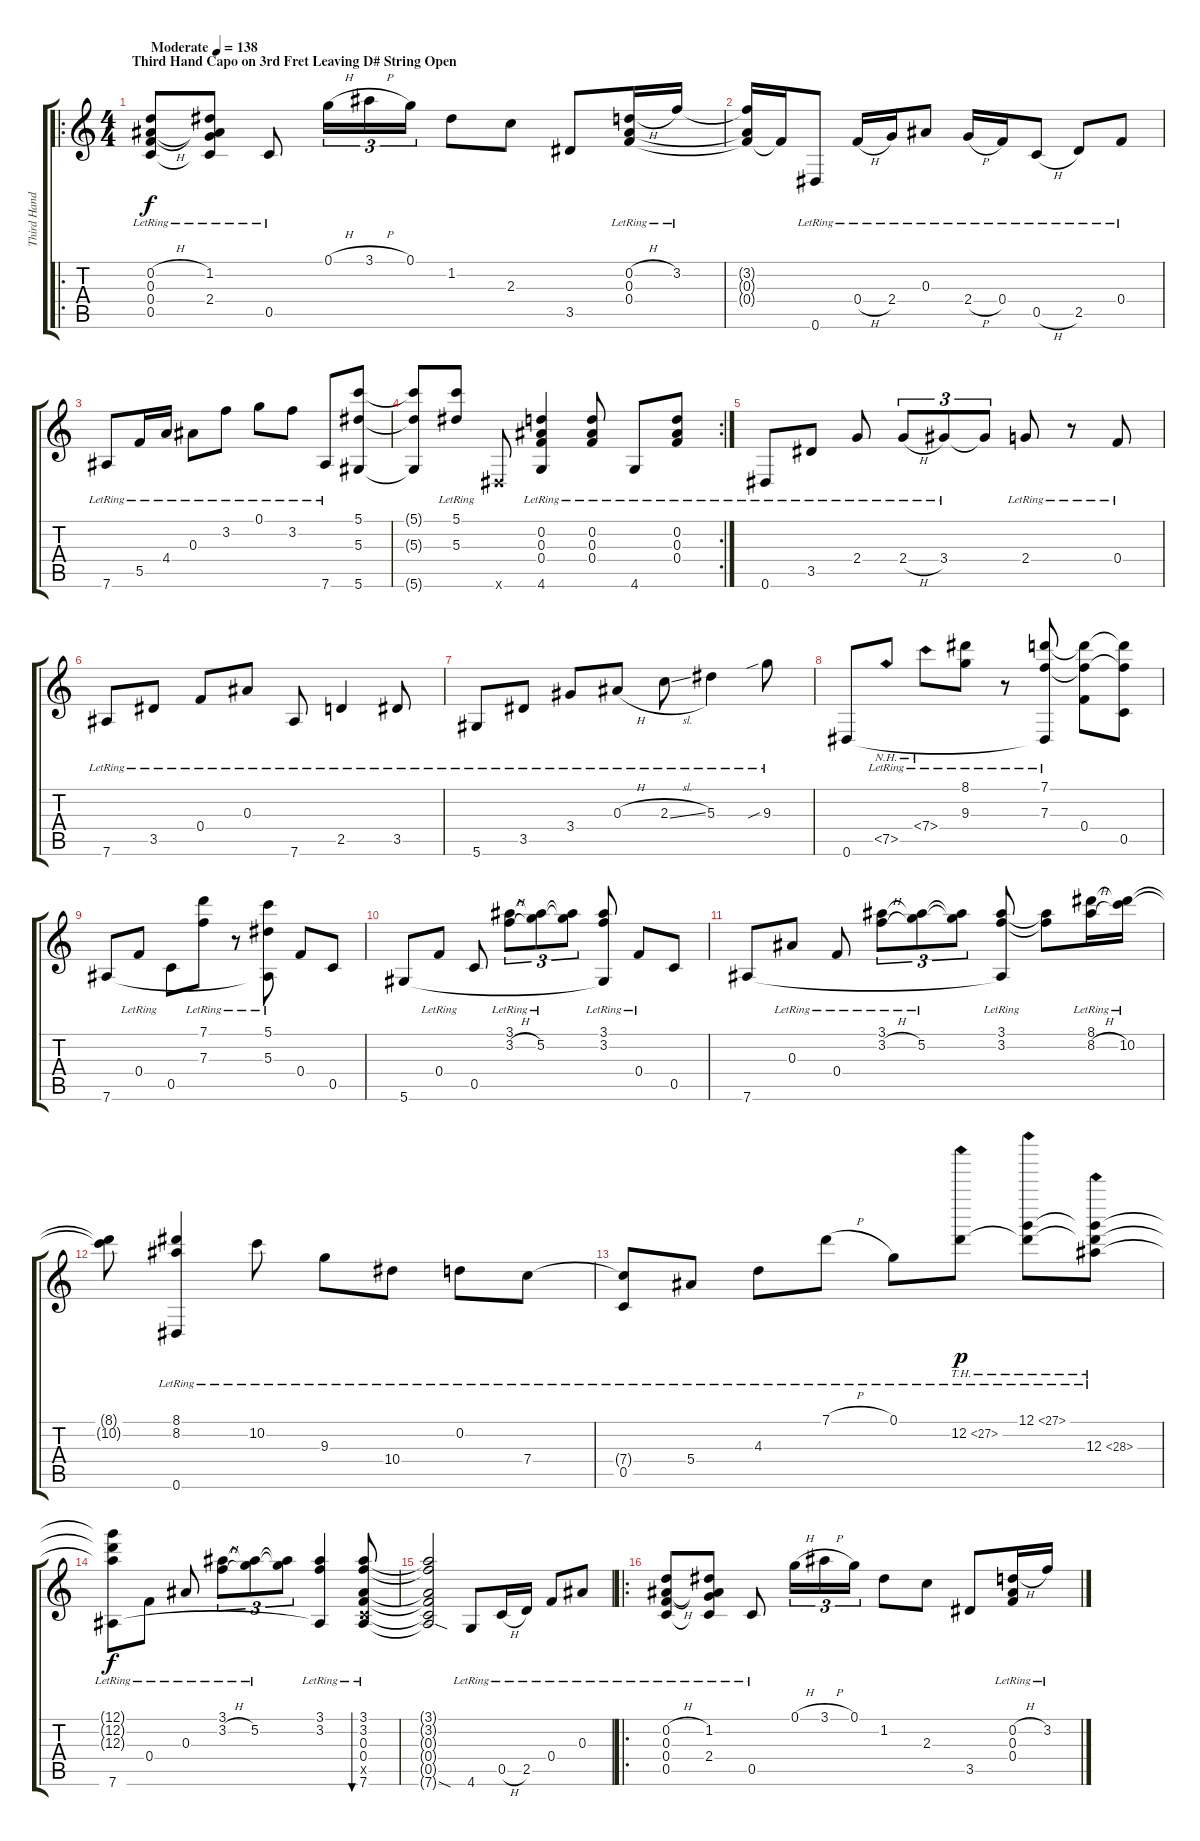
\track ("Third Hand Capo" "Third Hand") {instrument acousticguitarsteel}
\staff {score tabs}
\tuning (G4 D4 Bb3 F3 C3 Eb2) {hide}
\ro
\ts (4 4)
\section ("" "Third Hand Capo on 3rd Fret Leaving D# String Open")
\tempo (138 "Moderate")
\clef g2
\ks c
(0.2{h} 0.3{lr} 0.4{h} 0.5{lr}).8{dy f instrument acousticguitarsteel} (1.2{lr} 0.3{t} 2.4{lr} 0.5{t}).8 0.5{lr}.8 0.1{h}.16{tu (3 2)} 3.1{h}.16{tu (3 2)} 0.1.16{tu (3 2)} 1.2.8 2.3.8 3.5.8 (0.2{h lr} 0.3{lr} 0.4{lr}).16 3.2{lr}.16 |
(3.2{t} 0.3{t} 0.4{t}).16 0.4{t}.16 0.6{lr}.8 0.4{h lr}.16 2.4{lr}.16 0.3{lr}.8 2.4{h lr}.16 0.4{lr}.16 0.5{h lr}.8 2.5{lr}.8 0.4{lr}.8 |
7.6{lr}.8 5.5{lr}.16 4.4{lr}.16 0.3{lr}.8 3.2{lr}.8 0.1{lr}.8 3.2{lr}.8 7.6{lr}.8 (5.1 5.3 5.6).8 |
\rc 2
(5.1{t} 5.3{t} 5.6{t}).8 (5.1{lr} 5.3{lr}).8 0.6{x}.8 (0.2{lr} 0.3{lr} 0.4{lr} 4.6{lr}).4 (0.2{lr} 0.3{lr} 0.4{lr}).8 4.6{lr}.8 (0.2{lr} 0.3{lr} 0.4{lr}).8 |
0.6{lr}.8 3.5{lr}.8 2.4{lr}.8 2.4{h lr}.8{tu (3 2)} 3.4{lr}.8{tu (3 2)} 3.4{t}.8{tu (3 2)} 2.4{lr}.8 r.8 0.4{lr}.8 |
7.6{lr}.8 3.5{lr}.8 0.4{lr}.8 0.3{lr}.8 7.6{lr}.8 2.5{lr}.4 3.5{lr}.8 |
5.6{lr}.8 3.5{lr}.8 3.4{lr}.8 0.3{h lr}.8 2.3{sl lr}.8 5.3{lr}.4 9.3{sib lr}.8 |
0.6.8 7.5{nh lr}.8 7.4{nh lr}.8 (8.1{lr} 9.3{lr}).8 r.8 (7.1{lr} 7.3{lr} 0.6{t}).8 (7.1{t} 7.3{t} 0.4).8 (7.1{t} 7.3{t} 0.5).8 |
7.6.8 0.4{lr}.8 0.5.8 (7.1{lr} 7.3{lr}).8 r.8 (5.1{lr} 5.3{lr} 7.6{t}).8 0.4.8 0.5.8 |
5.6.8 0.4{lr}.8 0.5.8 (3.1{lr} 3.2{h lr}).8{tu (3 2)} (3.1{t} 5.2{lr}).8{tu (3 2)} (3.1{t} 5.2{t}).8{tu (3 2)} (3.1{lr} 3.2{lr} 5.6{t}).8 0.4{lr}.8 0.5.8 |
7.6.8 0.3{lr}.8 0.4{lr}.8 (3.1{lr} 3.2{h lr}).8{tu (3 2)} (3.1{t} 5.2{lr}).8{tu (3 2)} (3.1{t} 5.2{t}).8{tu (3 2)} (3.1{lr} 3.2{lr} 7.6{t}).8 (3.1{t} 3.2{t}).8 (8.1{lr} 8.2{h lr}).16 (8.1{t} 10.2{lr}).16 |
(8.1{t} 10.2{t}).8 (8.1{lr} 8.2{lr} 0.6{lr}).4 10.2{lr}.8 9.3{lr}.8 10.4{lr}.8 0.2{lr}.8 7.4{lr}.8 |
(7.4{t} 0.5{lr}).8 5.4{lr}.8 4.3{lr}.8 7.1{h lr}.8 0.1{lr}.8 12.2{th 15 lr}.8{dy p} (12.1{th 15 lr} 12.2{t}).8 (12.1{t} 12.2{t} 12.3{th 16 lr}).8 |
(12.1{t} 12.2{t} 12.3{t} 7.6{lr}).8{dy f} 0.4{lr}.8 0.3{lr}.8 (3.1{lr} 3.2{h lr}).8{tu (3 2)} (3.1{t} 5.2{lr}).8{tu (3 2)} (3.1{t} 5.2{t}).8{tu (3 2)} (3.1{lr} 3.2{lr} 7.6{t}).4 (3.1{lr} 3.2{lr} 0.3{lr} 0.4{lr} 0.5{x} 7.6{lr}).8{bu 480} |
(3.1{t} 3.2{t} 0.3{t} 0.4{t} 0.5{t} 7.6{sod t}).2 4.6{lr}.8 0.5{h lr}.16 2.5{lr}.16 0.4{lr}.8 0.3{lr}.8 |
\ro
(0.2{h} 0.3{lr} 0.4{h} 0.5{lr}).8 (1.2{lr} 0.3{t} 2.4{lr} 0.5{t}).8 0.5{lr}.8 0.1{h}.16{tu (3 2)} 3.1{h}.16{tu (3 2)} 0.1.16{tu (3 2)} 1.2.8 2.3.8 3.5.8 (0.2{h lr} 0.3{lr} 0.4{lr}).16 3.2{lr}.16
